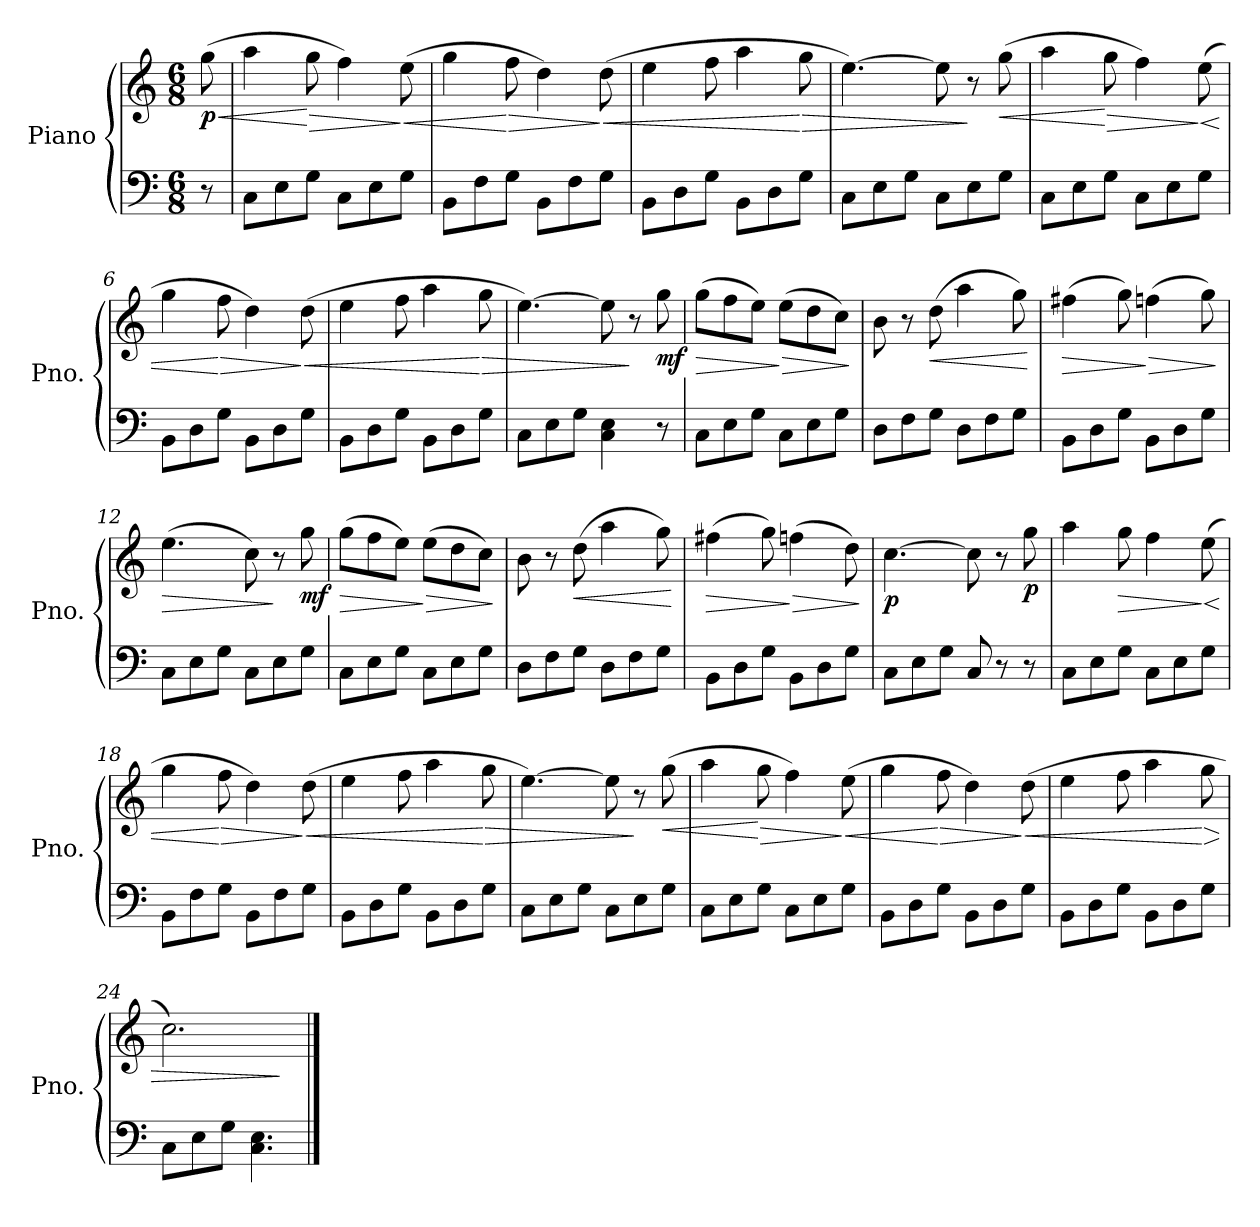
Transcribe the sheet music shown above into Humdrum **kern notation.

**kern	**kern	**dynam
*part1	*part1	*part1
*staff2	*staff1	*staff1/2
*I"Piano	*	*
*I'Pno.	*	*
*clefF4	*clefG2	*
*k[]	*k[]	*
*M6/8	*M6/8	*
=	=	=
!	!	!LO:HP:b
!	!	!LO:DY:n=1:b
8r	(8gg\	< p
=1	=1	=1
8C\L	4aa\	.
8E\	.	.
!	!	!LO:HP:n=1:b
8G\J	8gg\	[ >
8C\L	4ff\)	.
8E\	.	.
!	!	!LO:HP:n=1:b
8G\J	(8ee\	] <
=2	=2	=2
8BB\L	4gg\	.
8F\	.	.
!	!	!LO:HP:n=1:b
8G\J	8ff\	[ >
8BB\L	4dd\)	.
8F\	.	.
!	!	!LO:HP:n=1:b
8G\J	(8dd\	] <
=3	=3	=3
8BB\L	4ee\	.
8D\	.	.
8G\J	8ff\	.
8BB\L	4aa\	.
8D\	.	.
!	!	!LO:HP:n=1:b
8G\J	8gg\	[ >
=4	=4	=4
8C\L	[4.ee\)	.
8E\	.	.
8G\J	.	.
8C\L	8ee\]	.
8E\	8r	]
!	!	!LO:HP:b
8G\J	(8gg\	<
=5	=5	=5
8C\L	4aa\	.
8E\	.	.
!	!	!LO:HP:n=1:b
8G\J	8gg\	[ >
8C\L	4ff\)	.
8E\	.	.
!	!	!LO:HP:n=1:b
8G\J	(8ee\	] <
!!LO:LB:g=z
=6	=6	=6
8BB\L	4gg\	.
8D\	.	.
!	!	!LO:HP:n=1:b
8G\J	8ff\	[ >
8BB\L	4dd\)	.
8D\	.	.
!	!	!LO:HP:n=1:b
8G\J	(8dd\	] <
=7	=7	=7
8BB\L	4ee\	.
8D\	.	.
8G\J	8ff\	.
8BB\L	4aa\	.
8D\	.	.
!	!	!LO:HP:n=1:b
8G\J	8gg\	[ >
=8	=8	=8
8C\L	[4.ee\)	.
8E\	.	.
8G\J	.	.
4C\ 4E\	8ee\]	.
.	8r	]
!	!	!LO:DY:b
8r	8gg\	mf
=9	=9	=9
!	!	!LO:HP:b
8C\L	(8gg\L	>
8E\	8ff\	.
8G\J	8ee\J)	.
!	!	!LO:HP:n=1:b
8C\L	(8ee\L	] >
8E\	8dd\	.
8G\J	8cc\J)	.
.	.	]
=10	=10	=10
8D\L	8b\	.
8F\	8r	.
!	!	!LO:HP:b
8G\J	(8dd\	<
8D\L	4aa\	.
8F\	.	.
8G\J	8gg\)	.
.	.	[
=11	=11	=11
!	!	!LO:HP:b
8BB\L	(4ff#X\	>
8D\	.	.
8G\J	8gg\)	.
!	!	!LO:HP:n=1:b
8BB\L	(4ffn\	] >
8D\	.	.
8G\J	8gg\)	.
.	.	]
!!LO:LB:g=z
=12	=12	=12
!	!	!LO:HP:b
8C\L	(4.ee\	>
8E\	.	.
8G\J	.	.
8C\L	8cc\)	.
8E\	8r	]
!	!	!LO:DY:b
8G\J	8gg\	mf
=13	=13	=13
!	!	!LO:HP:b
8C\L	(8gg\L	>
8E\	8ff\	.
8G\J	8ee\J)	.
!	!	!LO:HP:n=1:b
8C\L	(8ee\L	] >
8E\	8dd\	.
8G\J	8cc\J)	.
.	.	]
=14	=14	=14
8D\L	8b\	.
8F\	8r	.
!	!	!LO:HP:b
8G\J	(8dd\	<
8D\L	4aa\	.
8F\	.	.
8G\J	8gg\)	.
.	.	[
=15	=15	=15
!	!	!LO:HP:b
8BB\L	(4ff#X\	>
8D\	.	.
8G\J	8gg\)	.
!	!	!LO:HP:n=1:b
8BB\L	(4ffn\	] >
8D\	.	.
8G\J	8dd\)	.
.	.	]
=16	=16	=16
!	!	!LO:DY:b
8C\L	[4.cc\	p
8E\	.	.
8G\J	.	.
8C/	8cc\]	.
8r	8r	.
!	!	!LO:DY:b
8r	8gg\	p
=17	=17	=17
8C\L	4aa\	.
8E\	.	.
!	!	!LO:HP:b
8G\J	8gg\	>
8C\L	4ff\	.
8E\	.	.
!	!	!LO:HP:n=1:b
8G\J	(8ee\	] <
!!LO:LB:g=z
=18	=18	=18
8BB\L	4gg\	.
8F\	.	.
!	!	!LO:HP:n=1:b
8G\J	8ff\	[ >
8BB\L	4dd\)	.
8F\	.	.
!	!	!LO:HP:n=1:b
8G\J	(8dd\	] <
=19	=19	=19
8BB\L	4ee\	.
8D\	.	.
8G\J	8ff\	.
8BB\L	4aa\	.
8D\	.	.
!	!	!LO:HP:n=1:b
8G\J	8gg\	[ >
=20	=20	=20
8C\L	[4.ee\)	.
8E\	.	.
8G\J	.	.
8C\L	8ee\]	.
8E\	8r	]
!	!	!LO:HP:b
8G\J	(8gg\	<
=21	=21	=21
8C\L	4aa\	.
8E\	.	.
!	!	!LO:HP:n=1:b
8G\J	8gg\	[ >
8C\L	4ff\)	.
8E\	.	.
!	!	!LO:HP:n=1:b
8G\J	(8ee\	] <
=22	=22	=22
8BB\L	4gg\	.
8D\	.	.
!	!	!LO:HP:n=1:b
8G\J	8ff\	[ >
8BB\L	4dd\)	.
8D\	.	.
!	!	!LO:HP:n=1:b
8G\J	(8dd\	] <
=23	=23	=23
8BB\L	4ee\	.
8D\	.	.
8G\J	8ff\	.
8BB\L	4aa\	.
8D\	.	.
!	!	!LO:HP:n=1:b
8G\J	8gg\	[ >
=24	=24	=24
8C\L	2.cc\)	.
8E\	.	.
8G\J	.	.
4.C\ 4.E\	.	.
.	.	]
==	==	==
*-	*-	*-
